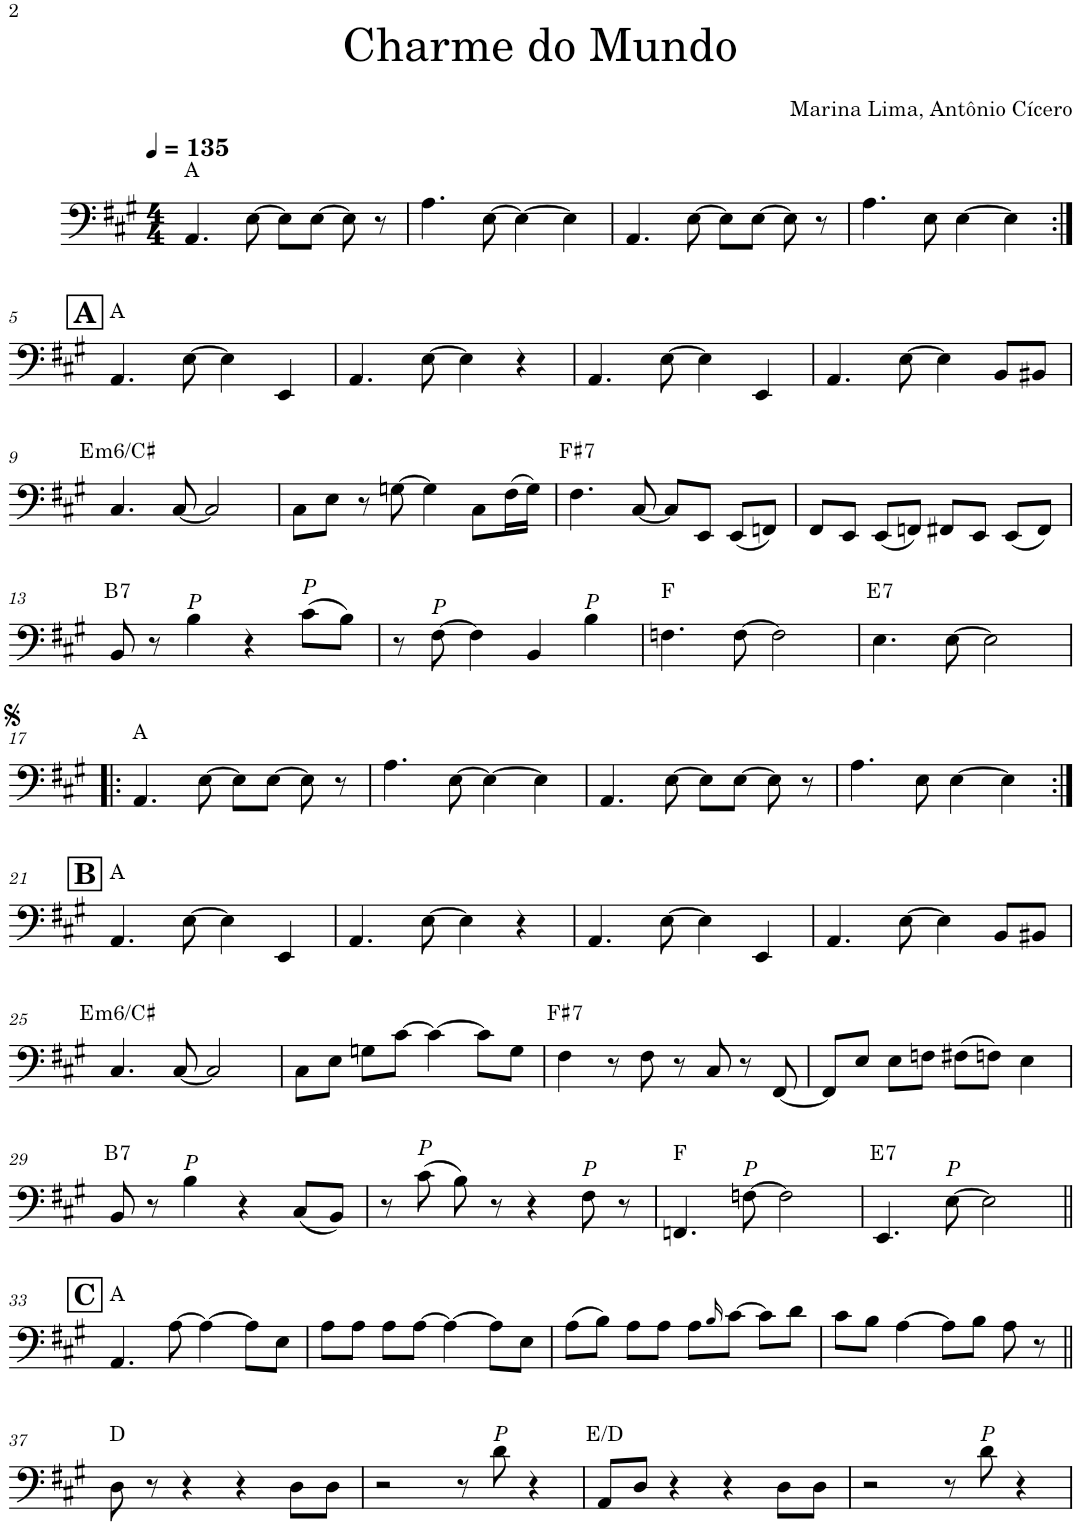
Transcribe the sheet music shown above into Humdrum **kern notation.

**kern	**harte
*part1	*part1
*staff1	*
*I"Acoustic Bass	*
*I'Bass	*
*clefF4	*
*Trd7c12	*
*k[f#c#g#]	*
*M4/4	*
*MM135	*
=1	=1
4.AA/	A:maj
[8E\	.
8E\L]	.
[8E\J	.
8E\]	.
8r	.
=2	=2
4.A\	.
[8E\	.
4E\_	.
4E\]	.
=3	=3
4.AA/	.
[8E\	.
8E\L]	.
[8E\J	.
8E\]	.
8r	.
=4	=4
4.A\	.
8E\	.
[4E\	.
4E\]	.
!!LO:LB:g=z
!!LO:REH:place=s1:a:B:cj:fs=14:t=A
=5:|!	=5:|!
4.AA/	A:maj
[8E\	.
4E\]	.
4EE/	.
=6	=6
4.AA/	.
[8E\	.
4E\]	.
4r	.
=7	=7
4.AA/	.
[8E\	.
4E\]	.
4EE/	.
=8	=8
4.AA/	.
[8E\	.
4E\]	.
8BB/L	.
8BB#X/J	.
!!LO:LB:g=z
=9	=9
!	!LO:H:kt=m6
4.C#/	E:min6/6
[8C#/	.
2C#/]	.
=10	=10
8C#\L	.
8E\J	.
8r	.
[8Gn\	.
4G\]	.
8C#\L	.
(16F#\L	.
16G\JJ)	.
=11	=11
!	!LO:H:kt=7
4.F#\	F#:7
[8C#/	.
8C#/L]	.
8EE/J	.
(8EE/L	.
8FFn/J)	.
=12	=12
8FF#/L	.
8EE/J	.
(8EE/L	.
8FFn/J)	.
8FF#X/L	.
8EE/J	.
(8EE/L	.
8FF#/J)	.
!!LO:LB:g=z
=13	=13
!	!LO:H:kt=7
8BB/	B:7
8r	.
!LO:TX:a:i:t=P	!
4B\	.
4r	.
!LO:TX:a:i:t=P	!
(8c#\L	.
8B\J)	.
=14	=14
8r	.
!LO:TX:a:i:t=P	!
[8F#\	.
4F#\]	.
4BB/	.
!LO:TX:a:i:t=P	!
4B\	.
=15	=15
4.Fn\	F:maj
[8F\	.
2F\]	.
=16	=16
!	!LO:H:kt=7
4.E\	E:7
[8E\	.
2E\]	.
!!LO:LB:g=z
=17!|:	=17!|:
4.AA/	A:maj
[8E\	.
8E\L]	.
[8E\J	.
8E\]	.
8r	.
=18	=18
4.A\	.
[8E\	.
4E\_	.
4E\]	.
=19	=19
4.AA/	.
[8E\	.
8E\L]	.
[8E\J	.
8E\]	.
8r	.
=20	=20
4.A\	.
8E\	.
[4E\	.
4E\]	.
!!LO:LB:g=z
!!LO:REH:place=s1:a:B:cj:fs=14:t=B
=21:|!	=21:|!
4.AA/	A:maj
[8E\	.
4E\]	.
4EE/	.
=22	=22
4.AA/	.
[8E\	.
4E\]	.
4r	.
=23	=23
4.AA/	.
[8E\	.
4E\]	.
4EE/	.
=24	=24
4.AA/	.
[8E\	.
4E\]	.
8BB/L	.
8BB#X/J	.
!!LO:LB:g=z
=25	=25
!	!LO:H:kt=m6
4.C#/	E:min6/6
[8C#/	.
2C#/]	.
=26	=26
8C#\L	.
8E\J	.
8Gn\L	.
[8c#\J	.
4c#\_	.
8c#\L]	.
8G\J	.
=27	=27
!	!LO:H:kt=7
4F#\	F#:7
8r	.
8F#\	.
8r	.
8C#/	.
8r	.
[8FF#/	.
=28	=28
8FF#/L]	.
8E/J	.
8E\L	.
8Fn\J	.
(8F#X\L	.
8Fn\J)	.
4E\	.
!!LO:LB:g=z
=29	=29
!	!LO:H:kt=7
8BB/	B:7
8r	.
!LO:TX:a:i:t=P	!
4B\	.
4r	.
(8C#/L	.
8BB/J)	.
=30	=30
8r	.
!LO:TX:a:i:t=P	!
(8c#\	.
8B\)	.
8r	.
4r	.
!LO:TX:a:i:t=P	!
8F#\	.
8r	.
=31	=31
4.FFn/	F:maj
!LO:TX:a:i:t=P	!
[8Fn\	.
2F\]	.
=32	=32
!	!LO:H:kt=7
4.EE/	E:7
!LO:TX:a:i:t=P	!
[8E\	.
2E\]	.
!!LO:LB:g=z
!!LO:REH:place=s1:a:B:cj:fs=14:t=C
=33||	=33||
4.AA/	A:maj
[8A\	.
4A\_	.
8A\L]	.
8E\J	.
=34	=34
8A\L	.
8A\J	.
8A\L	.
[8A\J	.
4A\_	.
8A\L]	.
8E\J	.
=35	=35
(8A\L	.
8B\J)	.
8A\L	.
8A\J	.
8A\L	.
16qB/	.
[8c#\J	.
8c#\L]	.
8d\J	.
=36	=36
8c#\L	.
8B\J	.
[4A\	.
8A\L]	.
8B\J	.
8A\	.
8r	.
!!LO:LB:g=z
=37||	=37||
8D\	D:maj
8r	.
4r	.
4r	.
8D\L	.
8D\J	.
=38	=38
2r	.
8r	.
!LO:TX:a:i:t=P	!
8d\	.
4r	.
=39	=39
8AA/L	E:maj/b7
8D/J	.
4r	.
4r	.
8D\L	.
8D\J	.
=40	=40
2r	.
8r	.
!LO:TX:a:i:t=P	!
8d\	.
4r	.
=	=
*-	*-
